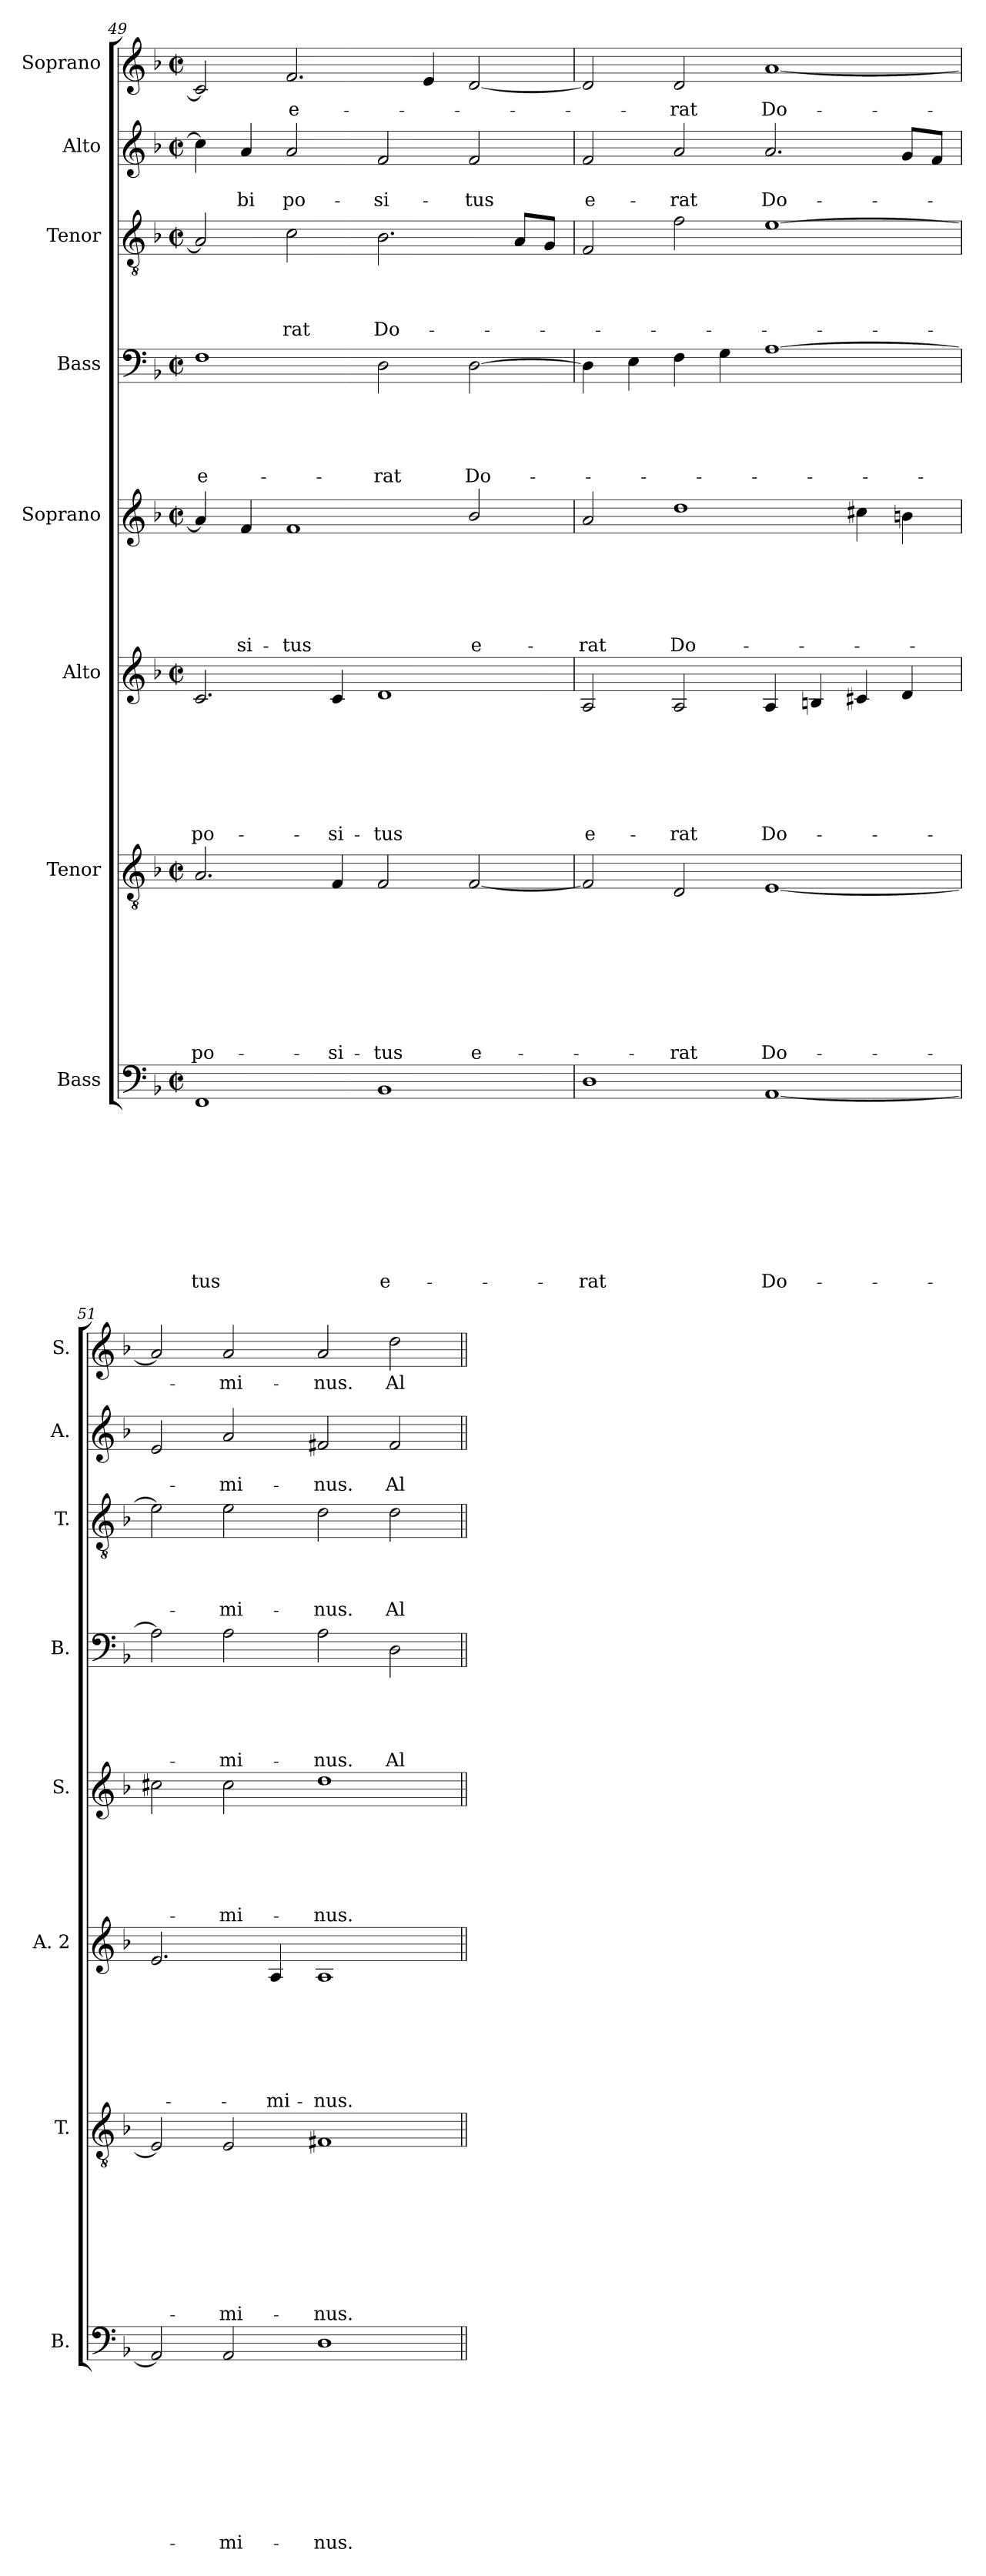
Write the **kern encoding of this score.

**kern	**text	**text	**text	**text	**text	**text	**text	**text	**text	**text	**kern	**text	**text	**text	**text	**text	**text	**text	**text	**text	**kern	**text	**text	**text	**text	**text	**text	**text	**kern	**text	**text	**text	**text	**text	**text	**kern	**text	**text	**text	**text	**text	**kern	**text	**text	**text	**text	**kern	**text	**text	**kern	**text
*part8	*part8	*part8	*part8	*part8	*part8	*part8	*part8	*part8	*part8	*part8	*part7	*part7	*part7	*part7	*part7	*part7	*part7	*part7	*part7	*part7	*part6	*part6	*part6	*part6	*part6	*part6	*part6	*part6	*part5	*part5	*part5	*part5	*part5	*part5	*part5	*part4	*part4	*part4	*part4	*part4	*part4	*part3	*part3	*part3	*part3	*part3	*part2	*part2	*part2	*part1	*part1
*staff8	*staff8	*staff8	*staff8	*staff8	*staff8	*staff8	*staff8	*staff8	*staff8	*staff8	*staff7	*staff7	*staff7	*staff7	*staff7	*staff7	*staff7	*staff7	*staff7	*staff7	*staff6	*staff6	*staff6	*staff6	*staff6	*staff6	*staff6	*staff6	*staff5	*staff5	*staff5	*staff5	*staff5	*staff5	*staff5	*staff4	*staff4	*staff4	*staff4	*staff4	*staff4	*staff3	*staff3	*staff3	*staff3	*staff3	*staff2	*staff2	*staff2	*staff1	*staff1
*I"Bass	*	*	*	*	*	*	*	*	*	*	*I"Tenor	*	*	*	*	*	*	*	*	*	*I"Alto	*	*	*	*	*	*	*	*I"Soprano	*	*	*	*	*	*	*I"Bass	*	*	*	*	*	*I"Tenor	*	*	*	*	*I"Alto	*	*	*I"Soprano	*
*I'B.	*	*	*	*	*	*	*	*	*	*	*I'T.	*	*	*	*	*	*	*	*	*	*I'A. 2	*	*	*	*	*	*	*	*I'S.	*	*	*	*	*	*	*I'B.	*	*	*	*	*	*I'T.	*	*	*	*	*I'A.	*	*	*I'S.	*
*clefF4	*	*	*	*	*	*	*	*	*	*	*clefGv2	*	*	*	*	*	*	*	*	*	*clefG2	*	*	*	*	*	*	*	*clefG2	*	*	*	*	*	*	*clefF4	*	*	*	*	*	*clefGv2	*	*	*	*	*clefG2	*	*	*clefG2	*
*k[b-]	*	*	*	*	*	*	*	*	*	*	*k[b-]	*	*	*	*	*	*	*	*	*	*k[b-]	*	*	*	*	*	*	*	*k[b-]	*	*	*	*	*	*	*k[b-]	*	*	*	*	*	*k[b-]	*	*	*	*	*k[b-]	*	*	*k[b-]	*
*F:	*	*	*	*	*	*	*	*	*	*	*F:	*	*	*	*	*	*	*	*	*	*F:	*	*	*	*	*	*	*	*F:	*	*	*	*	*	*	*F:	*	*	*	*	*	*F:	*	*	*	*	*F:	*	*	*F:	*
*M2/2	*	*	*	*	*	*	*	*	*	*	*M2/2	*	*	*	*	*	*	*	*	*	*M2/2	*	*	*	*	*	*	*	*M2/2	*	*	*	*	*	*	*M2/2	*	*	*	*	*	*M2/2	*	*	*	*	*M2/2	*	*	*M2/2	*
*met(c|)	*	*	*	*	*	*	*	*	*	*	*met(c|)	*	*	*	*	*	*	*	*	*	*met(c|)	*	*	*	*	*	*	*	*met(c|)	*	*	*	*	*	*	*met(c|)	*	*	*	*	*	*met(c|)	*	*	*	*	*met(c|)	*	*	*met(c|)	*
=49	=49	=49	=49	=49	=49	=49	=49	=49	=49	=49	=49	=49	=49	=49	=49	=49	=49	=49	=49	=49	=49	=49	=49	=49	=49	=49	=49	=49	=49	=49	=49	=49	=49	=49	=49	=49	=49	=49	=49	=49	=49	=49	=49	=49	=49	=49	=49	=49	=49	=49	=49
!	!	!	!	!	!	!	!	!	!	!LO:LY:b	!	!	!	!	!	!	!	!	!	!LO:LY:b	!	!	!	!	!	!	!	!LO:LY:b	!	!	!	!	!	!	!	!	!	!	!	!	!LO:LY:b	!	!	!	!	!	!	!	!	!	!
1FF	.	.	.	.	.	.	.	.	.	-tus	2.A/	.	.	.	.	.	.	.	.	po-	2.c/	.	.	.	.	.	.	po-	4a/]	.	.	.	.	.	.	1F	.	.	.	.	e-	2A/]	.	.	.	.	4cc\]	.	.	2c/]	.
!	!	!	!	!	!	!	!	!	!	!	!	!	!	!	!	!	!	!	!	!	!	!	!	!	!	!	!	!	!	!	!	!	!	!	!LO:LY:b	!	!	!	!	!	!	!	!	!	!	!	!	!	!LO:LY:b	!	!
.	.	.	.	.	.	.	.	.	.	.	.	.	.	.	.	.	.	.	.	.	.	.	.	.	.	.	.	.	4f/	.	.	.	.	.	-si-	.	.	.	.	.	.	.	.	.	.	.	4a/	.	-bi	.	.
!	!	!	!	!	!	!	!	!	!	!	!	!	!	!	!	!	!	!	!	!	!	!	!	!	!	!	!	!	!	!	!	!	!	!	!LO:LY:b	!	!	!	!	!	!	!	!	!	!	!LO:LY:b	!	!	!LO:LY:b	!	!LO:LY:b:rj
.	.	.	.	.	.	.	.	.	.	.	.	.	.	.	.	.	.	.	.	.	.	.	.	.	.	.	.	.	1f	.	.	.	.	.	-tus	.	.	.	.	.	.	2c\	.	.	.	-rat	2a/	.	po-	2.f/	e-
!	!	!	!	!	!	!	!	!	!	!	!	!	!	!	!	!	!	!	!	!LO:LY:b	!	!	!	!	!	!	!	!LO:LY:b	!	!	!	!	!	!	!	!	!	!	!	!	!	!	!	!	!	!	!	!	!	!	!
.	.	.	.	.	.	.	.	.	.	.	4F/	.	.	.	.	.	.	.	.	-si-	4c/	.	.	.	.	.	.	-si-	.	.	.	.	.	.	.	.	.	.	.	.	.	.	.	.	.	.	.	.	.	.	.
!	!	!	!	!	!	!	!	!	!	!LO:LY:b	!	!	!	!	!	!	!	!	!	!LO:LY:b	!	!	!	!	!	!	!	!LO:LY:b	!	!	!	!	!	!	!	!	!	!	!	!	!LO:LY:b	!	!	!	!	!LO:LY:b	!	!	!LO:LY:b	!	!
1BB-	.	.	.	.	.	.	.	.	.	e-	2F/	.	.	.	.	.	.	.	.	-tus	1d	.	.	.	.	.	.	-tus	.	.	.	.	.	.	.	2D\	.	.	.	.	-rat	2.B-\	.	.	.	Do-	2f/	.	-si-	.	.
.	.	.	.	.	.	.	.	.	.	.	.	.	.	.	.	.	.	.	.	.	.	.	.	.	.	.	.	.	.	.	.	.	.	.	.	.	.	.	.	.	.	.	.	.	.	.	.	.	.	4e/	.
!	!	!	!	!	!	!	!	!	!	!	!	!	!	!	!	!	!	!	!	!LO:LY:b:rj	!	!	!	!	!	!	!	!	!	!	!	!	!	!	!LO:LY:b	!	!	!	!	!	!LO:LY:b	!	!	!	!	!	!	!	!LO:LY:b	!	!
.	.	.	.	.	.	.	.	.	.	.	[<2F/	.	.	.	.	.	.	.	.	e-	.	.	.	.	.	.	.	.	2b-/	.	.	.	.	.	e-	[>2D\	.	.	.	.	Do-	.	.	.	.	.	2f/	.	-tus	[<2d/	.
.	.	.	.	.	.	.	.	.	.	.	.	.	.	.	.	.	.	.	.	.	.	.	.	.	.	.	.	.	.	.	.	.	.	.	.	.	.	.	.	.	.	8A/L	.	.	.	.	.	.	.	.	.
.	.	.	.	.	.	.	.	.	.	.	.	.	.	.	.	.	.	.	.	.	.	.	.	.	.	.	.	.	.	.	.	.	.	.	.	.	.	.	.	.	.	8G/J	.	.	.	.	.	.	.	.	.
=50	=50	=50	=50	=50	=50	=50	=50	=50	=50	=50	=50	=50	=50	=50	=50	=50	=50	=50	=50	=50	=50	=50	=50	=50	=50	=50	=50	=50	=50	=50	=50	=50	=50	=50	=50	=50	=50	=50	=50	=50	=50	=50	=50	=50	=50	=50	=50	=50	=50	=50	=50
!	!	!	!	!	!	!	!	!	!	!LO:LY:b	!	!	!	!	!	!	!	!	!	!	!	!	!	!	!	!	!	!LO:LY:b	!	!	!	!	!	!	!LO:LY:b	!	!	!	!	!	!	!	!	!	!	!	!	!	!LO:LY:b	!	!
1D	.	.	.	.	.	.	.	.	.	-rat	2F/]	.	.	.	.	.	.	.	.	.	2A/	.	.	.	.	.	.	e-	2a/	.	.	.	.	.	-rat	4D\]	.	.	.	.	.	2F/	.	.	.	.	2f/	.	e-	2d/]	.
.	.	.	.	.	.	.	.	.	.	.	.	.	.	.	.	.	.	.	.	.	.	.	.	.	.	.	.	.	.	.	.	.	.	.	.	4E\	.	.	.	.	.	.	.	.	.	.	.	.	.	.	.
!	!	!	!	!	!	!	!	!	!	!	!	!	!	!	!	!	!	!	!	!LO:LY:b	!	!	!	!	!	!	!	!LO:LY:b	!	!	!	!	!	!	!LO:LY:b	!	!	!	!	!	!	!	!	!	!	!	!	!	!LO:LY:b	!	!LO:LY:b
.	.	.	.	.	.	.	.	.	.	.	2D/	.	.	.	.	.	.	.	.	-rat	2A/	.	.	.	.	.	.	-rat	1dd	.	.	.	.	.	Do-	4F\	.	.	.	.	.	2f\	.	.	.	.	2a/	.	-rat	2d/	-rat
.	.	.	.	.	.	.	.	.	.	.	.	.	.	.	.	.	.	.	.	.	.	.	.	.	.	.	.	.	.	.	.	.	.	.	.	4G\	.	.	.	.	.	.	.	.	.	.	.	.	.	.	.
!	!	!	!	!	!	!	!	!	!	!LO:LY:b	!	!	!	!	!	!	!	!	!	!LO:LY:b	!	!	!	!	!	!	!	!LO:LY:b	!	!	!	!	!	!	!	!	!	!	!	!	!	!	!	!	!	!	!	!	!LO:LY:b	!	!LO:LY:b
[<1AA	.	.	.	.	.	.	.	.	.	Do-	[<1E	.	.	.	.	.	.	.	.	Do-	4A/	.	.	.	.	.	.	Do-	.	.	.	.	.	.	.	[>1A	.	.	.	.	.	[>1e	.	.	.	.	2.a/	.	Do-	[<1a	Do-
.	.	.	.	.	.	.	.	.	.	.	.	.	.	.	.	.	.	.	.	.	4Bn/	.	.	.	.	.	.	.	.	.	.	.	.	.	.	.	.	.	.	.	.	.	.	.	.	.	.	.	.	.	.
.	.	.	.	.	.	.	.	.	.	.	.	.	.	.	.	.	.	.	.	.	4c#X/	.	.	.	.	.	.	.	4cc#X\	.	.	.	.	.	.	.	.	.	.	.	.	.	.	.	.	.	.	.	.	.	.
.	.	.	.	.	.	.	.	.	.	.	.	.	.	.	.	.	.	.	.	.	4d/	.	.	.	.	.	.	.	4bn\	.	.	.	.	.	.	.	.	.	.	.	.	.	.	.	.	.	8g/L	.	.	.	.
.	.	.	.	.	.	.	.	.	.	.	.	.	.	.	.	.	.	.	.	.	.	.	.	.	.	.	.	.	.	.	.	.	.	.	.	.	.	.	.	.	.	.	.	.	.	.	8f/J	.	.	.	.
=51	=51	=51	=51	=51	=51	=51	=51	=51	=51	=51	=51	=51	=51	=51	=51	=51	=51	=51	=51	=51	=51	=51	=51	=51	=51	=51	=51	=51	=51	=51	=51	=51	=51	=51	=51	=51	=51	=51	=51	=51	=51	=51	=51	=51	=51	=51	=51	=51	=51	=51	=51
2AA/]	.	.	.	.	.	.	.	.	.	.	2E/]	.	.	.	.	.	.	.	.	.	2.e/	.	.	.	.	.	.	.	2cc#X\	.	.	.	.	.	.	2A\]	.	.	.	.	.	2e\]	.	.	.	.	2e/	.	.	2a/]	.
!	!	!	!	!	!	!	!	!	!	!LO:LY:b	!	!	!	!	!	!	!	!	!	!LO:LY:b	!	!	!	!	!	!	!	!	!	!	!	!	!	!	!LO:LY:b	!	!	!	!	!	!LO:LY:b	!	!	!	!	!LO:LY:b	!	!	!LO:LY:b	!	!LO:LY:b
2AA/	.	.	.	.	.	.	.	.	.	-mi-	2E/	.	.	.	.	.	.	.	.	-mi-	.	.	.	.	.	.	.	.	2cc#\	.	.	.	.	.	-mi-	2A\	.	.	.	.	-mi-	2e\	.	.	.	-mi-	2a/	.	-mi-	2a/	-mi-
!	!	!	!	!	!	!	!	!	!	!	!	!	!	!	!	!	!	!	!	!	!	!	!	!	!	!	!	!LO:LY:b	!	!	!	!	!	!	!	!	!	!	!	!	!	!	!	!	!	!	!	!	!	!	!
.	.	.	.	.	.	.	.	.	.	.	.	.	.	.	.	.	.	.	.	.	4A/	.	.	.	.	.	.	-mi-	.	.	.	.	.	.	.	.	.	.	.	.	.	.	.	.	.	.	.	.	.	.	.
!	!	!	!	!	!	!	!	!	!	!LO:LY:b	!	!	!	!	!	!	!	!	!	!LO:LY:b	!	!	!	!	!	!	!	!LO:LY:b	!	!	!	!	!	!	!LO:LY:b	!	!	!	!	!	!LO:LY:b	!	!	!	!	!LO:LY:b	!	!	!LO:LY:b	!	!LO:LY:b
1D	.	.	.	.	.	.	.	.	.	-nus.	1F#X	.	.	.	.	.	.	.	.	-nus.	1A	.	.	.	.	.	.	-nus.	1dd	.	.	.	.	.	-nus.	2A\	.	.	.	.	-nus.	2d\	.	.	.	-nus.	2f#X/	.	-nus.	2a/	-nus.
!	!	!	!	!	!	!	!	!	!	!	!	!	!	!	!	!	!	!	!	!	!	!	!	!	!	!	!	!	!	!	!	!	!	!	!	!	!	!	!	!	!LO:LY:b	!	!	!	!	!LO:LY:b	!	!	!LO:LY:b	!	!LO:LY:b
.	.	.	.	.	.	.	.	.	.	.	.	.	.	.	.	.	.	.	.	.	.	.	.	.	.	.	.	.	.	.	.	.	.	.	.	2D\	.	.	.	.	Al-	2d\	.	.	.	Al-	2f#/	.	Al-	2dd\	Al-
=||	=||	=||	=||	=||	=||	=||	=||	=||	=||	=||	=||	=||	=||	=||	=||	=||	=||	=||	=||	=||	=||	=||	=||	=||	=||	=||	=||	=||	=||	=||	=||	=||	=||	=||	=||	=||	=||	=||	=||	=||	=||	=||	=||	=||	=||	=||	=||	=||	=||	=||	=||
*-	*-	*-	*-	*-	*-	*-	*-	*-	*-	*-	*-	*-	*-	*-	*-	*-	*-	*-	*-	*-	*-	*-	*-	*-	*-	*-	*-	*-	*-	*-	*-	*-	*-	*-	*-	*-	*-	*-	*-	*-	*-	*-	*-	*-	*-	*-	*-	*-	*-	*-	*-
